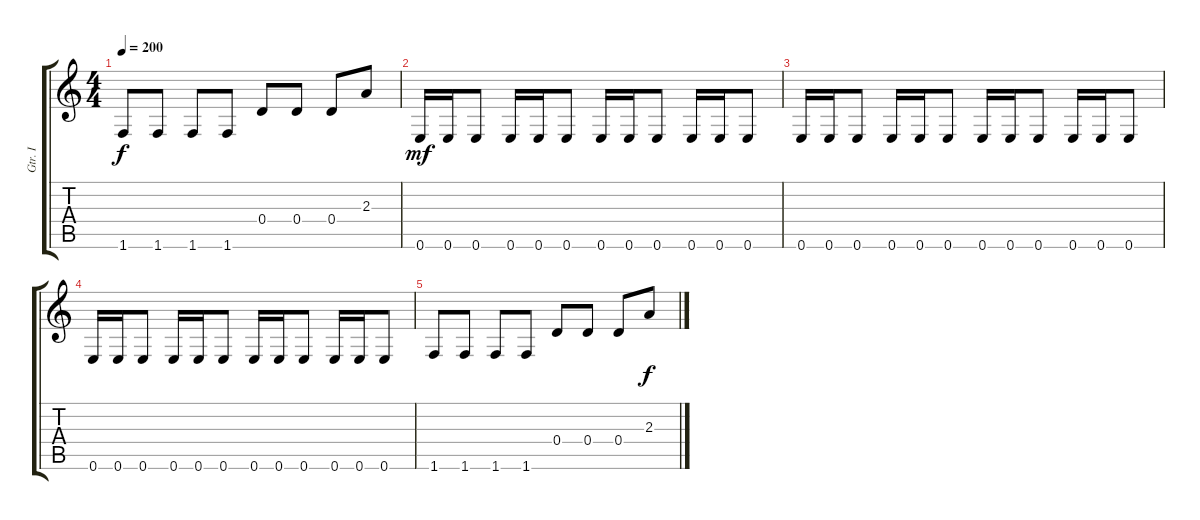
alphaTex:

\track ("Gtr. I" "Gtr. I") {instrument overdrivenguitar}
\staff {score tabs}
\tuning (E4 B3 G3 D3 A2 E2) {hide}
\ts (4 4)
\tempo 200
\clef g2
\ks c
1.6.8{dy f volume 5} 1.6.8 1.6.8{volume 4} 1.6.8 0.4.8 0.4.8 0.4.8 2.3.8 |
0.6.16{dy mf volume 4} 0.6.16 0.6.8 0.6.16{volume 3} 0.6.16 0.6.8 0.6.16 0.6.16 0.6.8 0.6.16 0.6.16 0.6.8 |
0.6.16{volume 3} 0.6.16 0.6.8 0.6.16{volume 2} 0.6.16 0.6.8 0.6.16 0.6.16 0.6.8 0.6.16 0.6.16 0.6.8 |
0.6.16{volume 2} 0.6.16 0.6.8 0.6.16{volume 1} 0.6.16 0.6.8 0.6.16 0.6.16 0.6.8 0.6.16 0.6.16 0.6.8 |
1.6.8{volume 1} 1.6.8 1.6.8{volume 0} 1.6.8 0.4.8 0.4.8 0.4.8 2.3.8{dy f}
